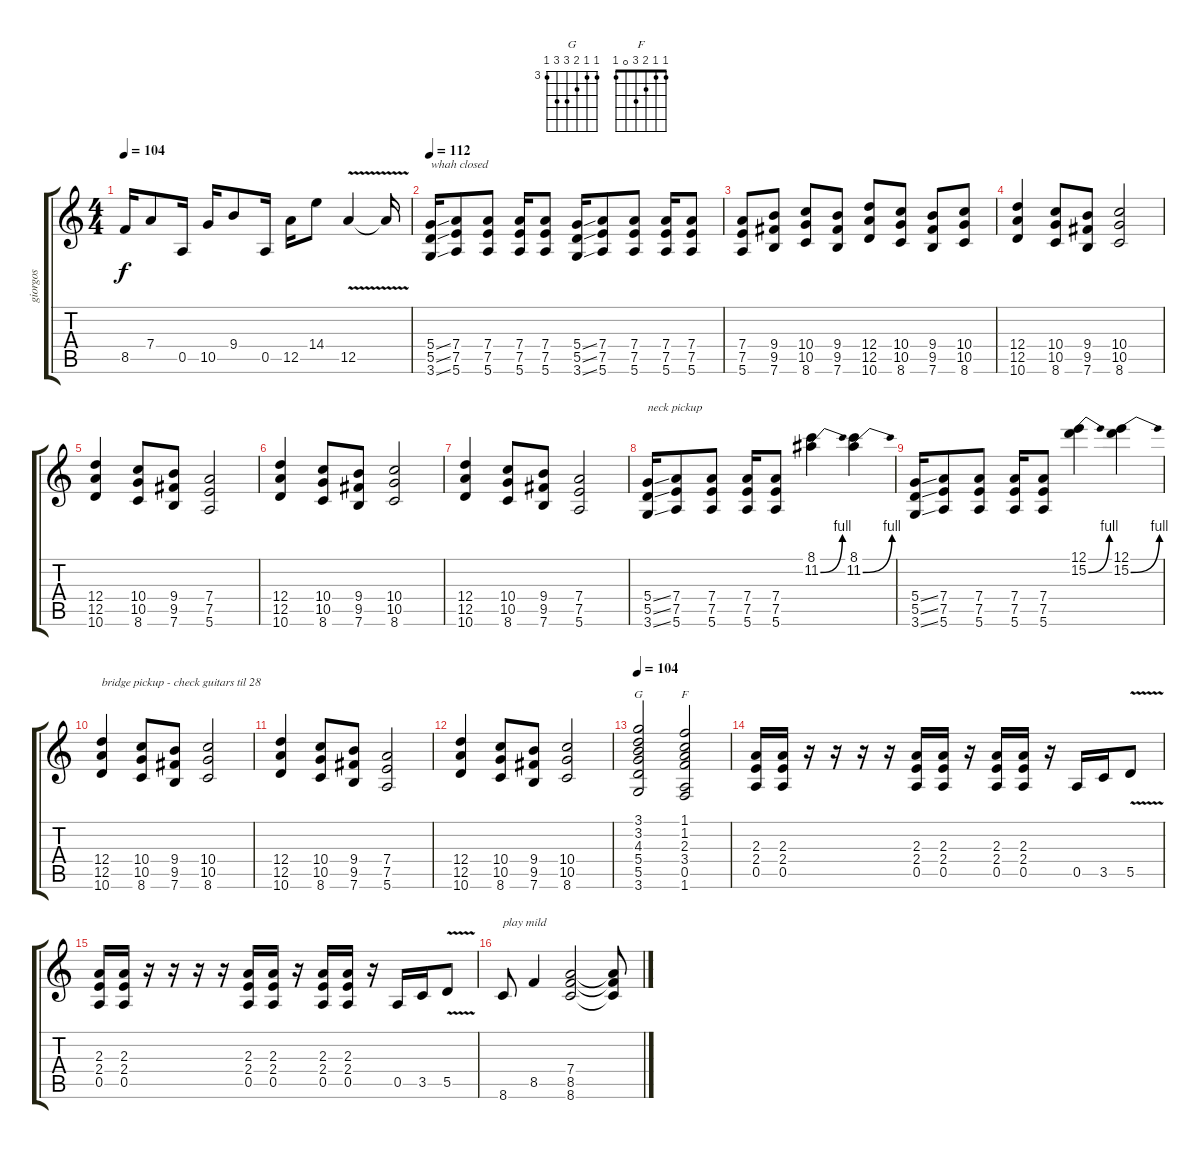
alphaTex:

\track ("giorgos" "giorgos") {instrument overdrivenguitar}
\staff {score tabs}
\tuning (E4 B3 G3 D3 A2 E2) {hide}
\chord ("G" 3 3 4 5 5 3) {firstfret 3}
\chord ("F" 1 1 2 3 0 1)
\ts (4 4)
\tempo 104
\clef g2
\ks c
8.5.16{dy f} 7.4.8 0.5.16 10.5.16 9.4.8 0.5.16 12.5.16 14.4.8 12.5{v}.4 12.5{t}.16 |
\tempo 112
(5.4{ss} 5.5{ss} 3.6{ss}).16{txt "whah closed"} (7.4 7.5 5.6).8 (7.4 7.5 5.6).8 (7.4 7.5 5.6).16 (7.4 7.5 5.6).8 (5.4{ss} 5.5{ss} 3.6{ss}).16 (7.4 7.5 5.6).8 (7.4 7.5 5.6).8 (7.4 7.5 5.6).16 (7.4 7.5 5.6).8 |
(7.4 7.5 5.6).8 (9.4 9.5 7.6).8 (10.4 10.5 8.6).8 (9.4 9.5 7.6).8 (12.4 12.5 10.6).8 (10.4 10.5 8.6).8 (9.4 9.5 7.6).8 (10.4 10.5 8.6).8 |
(12.4 12.5 10.6).4 (10.4 10.5 8.6).8 (9.4 9.5 7.6).8 (10.4 10.5 8.6).2 |
(12.4 12.5 10.6).4 (10.4 10.5 8.6).8 (9.4 9.5 7.6).8 (7.4 7.5 5.6).2 |
(12.4 12.5 10.6).4 (10.4 10.5 8.6).8 (9.4 9.5 7.6).8 (10.4 10.5 8.6).2 |
(12.4 12.5 10.6).4 (10.4 10.5 8.6).8 (9.4 9.5 7.6).8 (7.4 7.5 5.6).2 |
(5.4{ss} 5.5{ss} 3.6{ss}).16{txt "neck pickup"} (7.4 7.5 5.6).8 (7.4 7.5 5.6).8 (7.4 7.5 5.6).16 (7.4 7.5 5.6).8 (8.1 11.2{be (bend 0 0 60 4)}).4 (8.1 11.2{be (bend 0 0 60 4)}).4 |
(5.4{ss} 5.5{ss} 3.6{ss}).16 (7.4 7.5 5.6).8 (7.4 7.5 5.6).8 (7.4 7.5 5.6).16 (7.4 7.5 5.6).8 (12.1 15.2{be (bend 0 0 60 4)}).4 (12.1 15.2{be (bend 0 0 60 4)}).4 |
(12.4 12.5 10.6).4{txt "bridge pickup - check guitars til 28"} (10.4 10.5 8.6).8 (9.4 9.5 7.6).8 (10.4 10.5 8.6).2 |
(12.4 12.5 10.6).4 (10.4 10.5 8.6).8 (9.4 9.5 7.6).8 (7.4 7.5 5.6).2 |
(12.4 12.5 10.6).4 (10.4 10.5 8.6).8 (9.4 9.5 7.6).8 (10.4 10.5 8.6).2 |
\tempo 104
(3.1 3.2 4.3 5.4 5.5 3.6).2{ch "G"} (1.1 1.2 2.3 3.4 0.5 1.6).2{ch "F"} |
(2.3 2.4 0.5).16 (2.3 2.4 0.5).16 r.16 r.16 r.16 r.16 (2.3 2.4 0.5).16 (2.3 2.4 0.5).16 r.16 (2.3 2.4 0.5).16 (2.3 2.4 0.5).16 r.16 0.5.16 3.5.16 5.5{v}.8 |
(2.3 2.4 0.5).16 (2.3 2.4 0.5).16 r.16 r.16 r.16 r.16 (2.3 2.4 0.5).16 (2.3 2.4 0.5).16 r.16 (2.3 2.4 0.5).16 (2.3 2.4 0.5).16 r.16 0.5.16 3.5.16 5.5{v}.8 |
8.6.8{txt "play mild"} 8.5.4 (7.4 8.5 8.6).2 (7.4{t} 8.5{t} 8.6{t}).8
